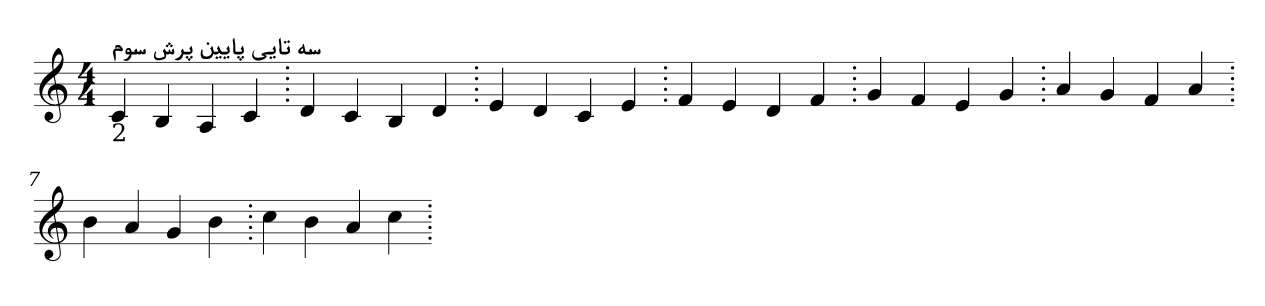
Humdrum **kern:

**kern
*part1
*staff1
!!LO:LB:g=z
*clefG2
*k[]
*C:
*M4/4
=1
!LO:TX:b:t=2
!LO:TX:a:t=سه تایی پایین پرش سوم
4ci/
4Bi/
4Ai/
4ci/
=2.
*k[]
*C:
4di/
4ci/
4Bi/
4di/
=3.
*k[]
*C:
4ei/
4di/
4ci/
4ei/
=4.
*k[]
*C:
4fi/
4ei/
4di/
4fi/
!!LO:LB:g=z
=5.
*k[]
*C:
4gi/
4fi/
4ei/
4gi/
=6.
*k[]
*C:
4ai/
4gi/
4fi/
4ai/
=7.
*k[]
*C:
4bi\
4ai/
4gi/
4bi\
=8.
*k[]
*C:
4cci\
4bi\
4ai/
4cci\
=.
*-
